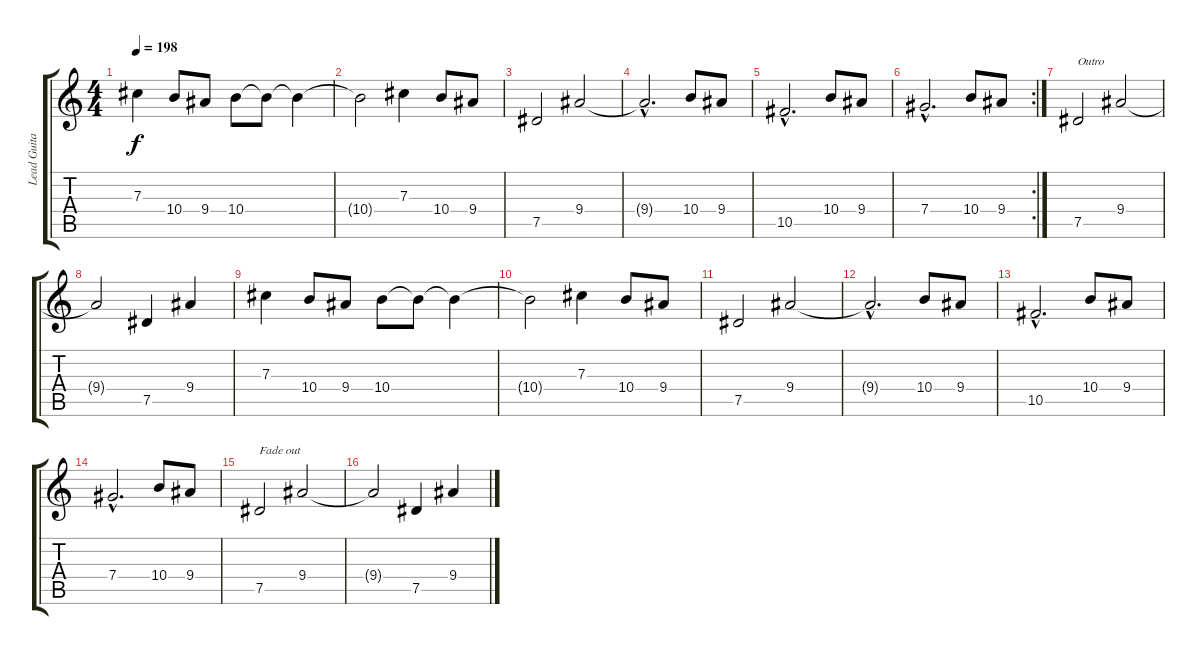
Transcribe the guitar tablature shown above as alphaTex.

\track ("Lead Guitar I" "Lead Guita") {instrument distortionguitar}
\staff {score tabs}
\tuning (Eb4 Bb3 Gb3 Db3 Ab2 Eb2) {hide}
\ts (4 4)
\tempo 198
\clef g2
\ks c
7.3.4{dy f} 10.4.8 9.4.8 10.4.8 10.4{t}.8 10.4{t}.4 |
10.4{t}.2 7.3.4 10.4.8 9.4.8 |
7.5.2 9.4.2 |
9.4{hac t}.2{d} 10.4.8 9.4.8 |
10.5{hac}.2{d} 10.4.8 9.4.8 |
\rc 2
7.4{hac}.2{d} 10.4.8 9.4.8 |
7.5.2{txt "Outro"} 9.4.2 |
9.4{t}.2 7.5.4 9.4.4 |
7.3.4 10.4.8 9.4.8 10.4.8 10.4{t}.8 10.4{t}.4 |
10.4{t}.2 7.3.4 10.4.8 9.4.8 |
7.5.2 9.4.2 |
9.4{hac t}.2{d} 10.4.8 9.4.8 |
10.5{hac}.2{d} 10.4.8 9.4.8 |
7.4{hac}.2{d} 10.4.8 9.4.8 |
7.5.2{txt "Fade out" volume 8} 9.4.2 |
9.4{t}.2 7.5.4 9.4.4
